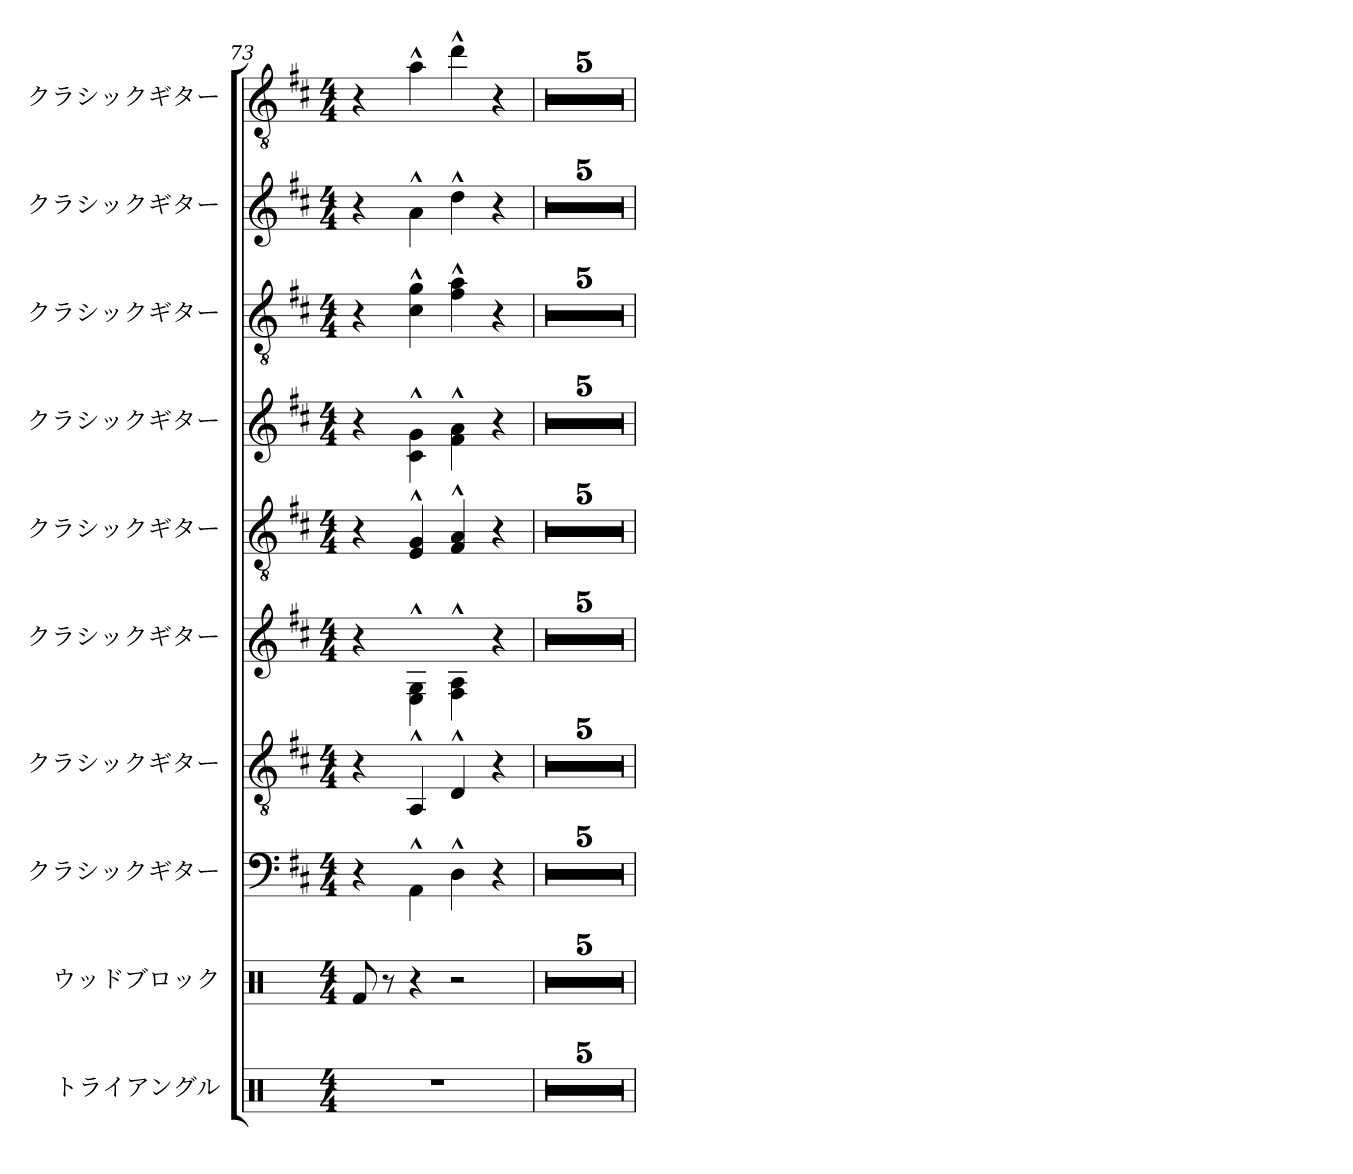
**kern	**kern	**kern	**kern	**kern	**kern	**kern	**kern	**kern	**kern
*part10	*part9	*part8	*part7	*part6	*part5	*part4	*part3	*part2	*part1
*staff10	*staff9	*staff8	*staff7	*staff6	*staff5	*staff4	*staff3	*staff2	*staff1
*I"トライアングル	*I"ウッドブロック	*I"クラシックギター	*I"クラシックギター	*I"クラシックギター	*I"クラシックギター	*I"クラシックギター	*I"クラシックギター	*I"クラシックギター	*I"クラシックギター
*clefX	*clefX	*	*clefGv2	*	*clefGv2	*	*clefGv2	*	*clefGv2
*k[]	*k[]	*k[f#c#]	*k[f#c#]	*k[f#c#]	*k[f#c#]	*k[f#c#]	*k[f#c#]	*k[f#c#]	*k[f#c#]
*M4/4	*M4/4	*M4/4	*M4/4	*M4/4	*M4/4	*M4/4	*M4/4	*M4/4	*M4/4
=73	=73	=73	=73	=73	=73	=73	=73	=73	=73
1r	8Rf/	4r	4r	4r	4r	4r	4r	4r	4r
.	8r	.	.	.	.	.	.	.	.
.	4r	4AA^^\	4AA^^/	4E\^^ 4G\^^	4E/^^ 4G/^^	4c#\^^ 4g\^^	4c#\^^ 4g\^^	4a^^\	4a^^\
.	2r	4D^^\	4D^^/	4F#\^^ 4A\^^	4F#/^^ 4A/^^	4f#\^^ 4a\^^	4f#\^^ 4a\^^	4dd^^\	4dd^^\
.	.	4r	4r	4r	4r	4r	4r	4r	4r
=74	=74	=74	=74	=74	=74	=74	=74	=74	=74
1r	1r	1r	1r	1r	1r	1r	1r	1r	1r
=75	=75	=75	=75	=75	=75	=75	=75	=75	=75
1r	1r	1r	1r	1r	1r	1r	1r	1r	1r
=76	=76	=76	=76	=76	=76	=76	=76	=76	=76
1r	1r	1r	1r	1r	1r	1r	1r	1r	1r
=77	=77	=77	=77	=77	=77	=77	=77	=77	=77
1r	1r	1r	1r	1r	1r	1r	1r	1r	1r
=78	=78	=78	=78	=78	=78	=78	=78	=78	=78
1r	1r	1r	1r	1r	1r	1r	1r	1r	1r
=	=	=	=	=	=	=	=	=	=
*-	*-	*-	*-	*-	*-	*-	*-	*-	*-
